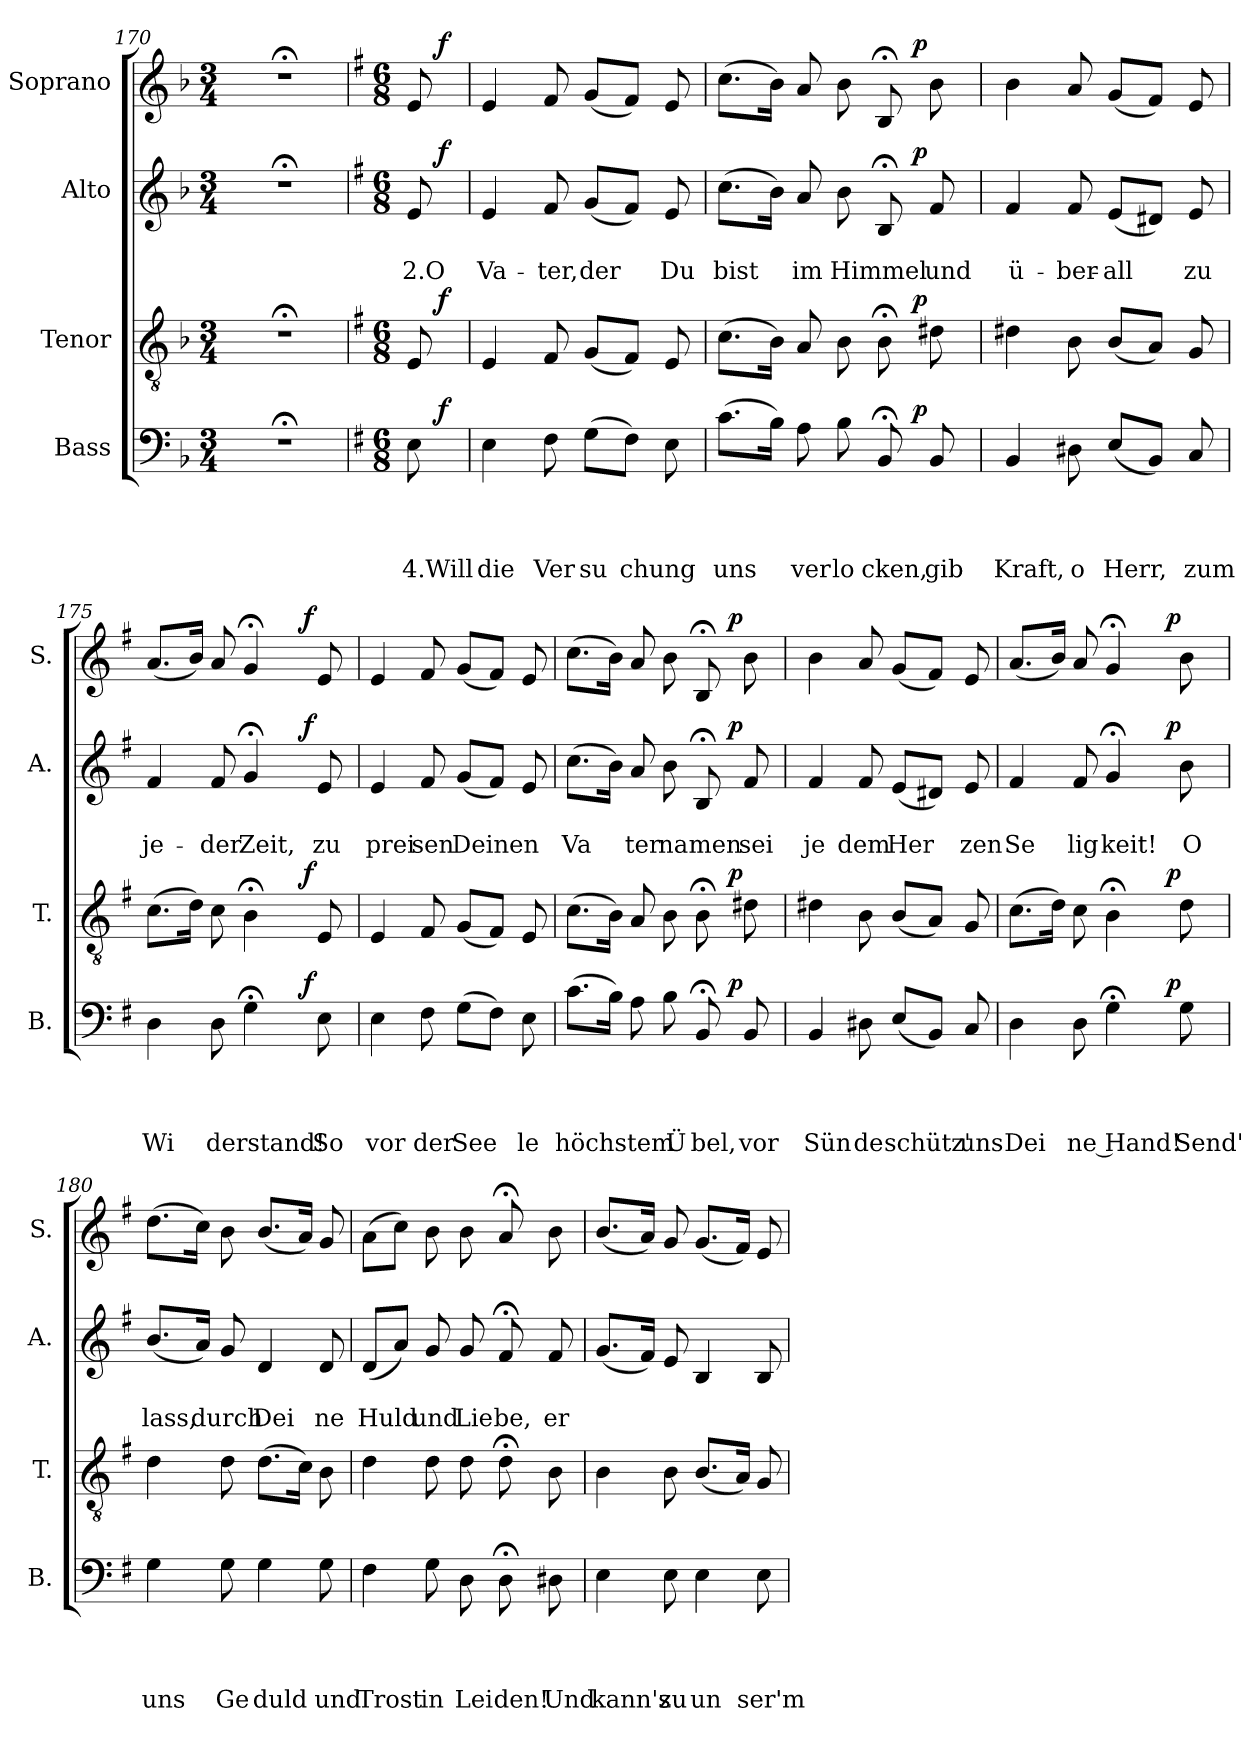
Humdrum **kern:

**kern	**text	**text	**text	**text	**dynam	**kern	**dynam	**kern	**text	**text	**dynam	**kern	**dynam
*part4	*part4	*part4	*part4	*part4	*part4	*part3	*part3	*part2	*part2	*part2	*part2	*part1	*part1
*staff4	*staff4	*staff4	*staff4	*staff4	*staff4	*staff3	*staff3	*staff2	*staff2	*staff2	*staff2	*staff1	*staff1
*I"Bass	*	*	*	*	*	*I"Tenor	*	*I"Alto	*	*	*	*I"Soprano	*
*I'B.	*	*	*	*	*	*I'T.	*	*I'A.	*	*	*	*I'S.	*
*clefF4	*	*	*	*	*	*clefGv2	*	*clefG2	*	*	*	*clefG2	*
*k[b-]	*	*	*	*	*	*k[b-]	*	*k[b-]	*	*	*	*k[b-]	*
*F:	*	*	*	*	*	*F:	*	*F:	*	*	*	*F:	*
*M3/4	*	*	*	*	*	*M3/4	*	*M3/4	*	*	*	*M3/4	*
=170	=170	=170	=170	=170	=170	=170	=170	=170	=170	=170	=170	=170	=170
!LO:N:vis=1	!	!	!	!	!	!LO:N:vis=1	!	!LO:N:vis=1	!	!	!	!LO:N:vis=1	!
2.r;<	.	.	.	.	.	2.r;<	.	2.r;<	.	.	.	2.r;<	.
!!LO:PB:g=z
=171!	=171!	=171!	=171!	=171!	=171!	=171!	=171!	=171!	=171!	=171!	=171!	=171!	=171!
*k[f#]	*	*	*	*	*	*k[f#]	*	*k[f#]	*	*	*	*k[f#]	*
*G:	*	*	*	*	*	*G:	*	*G:	*	*	*	*G:	*
*M6/8	*	*	*	*	*	*M6/8	*	*M6/8	*	*	*	*M6/8	*
!	!	!	!	!LO:LY:b:rj	!	!	!	!	!	!LO:LY:b:rj	!	!	!
*^	*	*	*	*	*	*^	*	*^	*	*	*	*^	*
8E\	16ryy	.	.	.	4.Will	.	8E/	16ryy	.	8e/	16ryy	.	2.O	.	8e/	16ryy	.
!	!	!	!	!	!	!LO:DY:a	!	!	!LO:DY:a	!	!	!	!	!LO:DY:a	!	!	!LO:DY:a
.	16ryy	.	.	.	.	f	.	16ryy	f	.	16ryy	.	.	f	.	16ryy	f
=172	=172	=172	=172	=172	=172	=172	=172	=172	=172	=172	=172	=172	=172	=172	=172	=172	=172
!	!	!	!	!	!LO:LY:b	!	!	!	!	!	!	!	!LO:LY:b	!	!	!	!
*v	*v	*	*	*	*	*	*	*	*	*v	*v	*	*	*	*v	*v	*
*	*	*	*	*	*	*v	*v	*	*	*	*	*	*	*
4E\	.	.	.	die	.	4E/	.	4e/	.	Va-	.	4e/	.
!	!	!	!	!LO:LY:b	!	!	!	!	!	!LO:LY:b	!	!	!
8F#\	.	.	.	Ver	.	8F#/	.	8f#/	.	-ter,	.	8f#/	.
!	!	!	!	!LO:LY:b	!	!	!	!	!	!LO:LY:b	!	!	!
(>8G\L	.	.	.	su	.	(<8G/L	.	(<8g/L	.	der	.	(<8g/L	.
!	!	!	!	!LO:LY:b	!	!	!	!	!	!	!	!	!
8F#\J)	.	.	.	chung	.	8F#/J)	.	8f#/J)	.	.	.	8f#/J)	.
!	!	!	!	!	!	!	!	!	!	!LO:LY:b	!	!	!
8E\	.	.	.	.	.	8E/	.	8e/	.	Du	.	8e/	.
=173	=173	=173	=173	=173	=173	=173	=173	=173	=173	=173	=173	=173	=173
!	!	!	!	!LO:LY:b	!	!	!	!	!	!LO:LY:b	!	!	!
*^	*	*	*	*	*	*^	*	*^	*	*	*	*^	*
(>8.c\L	2ryy	.	.	.	uns	.	(>8.c\L	2ryy	.	(>8.cc\L	2ryy	.	bist	.	(>8.cc\L	2ryy	.
16B\Jk)	.	.	.	.	.	.	16B\Jk)	.	.	16b\Jk)	.	.	.	.	16b\Jk)	.	.
!	!	!	!	!	!LO:LY:b	!	!	!	!	!	!	!	!LO:LY:b	!	!	!	!
8A\	.	.	.	.	ver	.	8A/	.	.	8a/	.	.	im	.	8a/	.	.
!	!	!	!	!	!LO:LY:b	!	!	!	!	!	!	!	!LO:LY:b	!	!	!	!
8B\	.	.	.	.	lo	.	8B\	.	.	8b\	.	.	Himmel	.	8b\	.	.
!	!	!	!	!	!LO:LY:b	!	!	!	!	!	!	!	!	!	!	!	!
8BB;/	16.ryy	.	.	.	cken,	.	8B;<\	16.ryy	.	8B;/	16.ryy	.	.	.	8B;/	16.ryy	.
!	!	!	!	!	!	!LO:DY:a	!	!	!LO:DY:a	!	!	!	!	!LO:DY:a	!	!	!LO:DY:a
.	8ryy	.	.	.	.	p	.	8ryy	p	.	8ryy	.	.	p	.	8ryy	p
!	!	!	!	!	!LO:LY:b	!	!	!	!	!	!	!	!LO:LY:b	!	!	!	!
8BB/	.	.	.	.	gib	.	8d#X\	.	.	8f#/	.	.	und	.	8b\	.	.
.	32ryy	.	.	.	.	.	.	32ryy	.	.	32ryy	.	.	.	.	32ryy	.
=174	=174	=174	=174	=174	=174	=174	=174	=174	=174	=174	=174	=174	=174	=174	=174	=174	=174
!	!	!	!	!	!LO:LY:b	!	!	!	!	!	!	!	!LO:LY:b	!	!	!	!
*v	*v	*	*	*	*	*	*	*	*	*v	*v	*	*	*	*v	*v	*
*	*	*	*	*	*	*v	*v	*	*	*	*	*	*	*
4BB/	.	.	.	Kraft,	.	4d#X\	.	4f#/	.	ü-	.	4b\	.
!	!	!	!	!LO:LY:b	!	!	!	!	!	!LO:LY:b	!	!	!
8D#X\	.	.	.	o	.	8B\	.	8f#/	.	-ber-	.	8a/	.
!	!	!	!	!LO:LY:b	!	!	!	!	!	!LO:LY:b	!	!	!
(<8E/L	.	.	.	Herr,	.	(<8B/L	.	(<8e/L	.	-all	.	(<8g/L	.
8BB/J)	.	.	.	.	.	8A/J)	.	8d#X/J)	.	.	.	8f#/J)	.
!	!	!	!	!LO:LY:b	!	!	!	!	!	!LO:LY:b	!	!	!
8C/	.	.	.	zum	.	8G/	.	8e/	.	zu	.	8e/	.
=175	=175	=175	=175	=175	=175	=175	=175	=175	=175	=175	=175	=175	=175
!	!	!	!	!LO:LY:b	!	!	!	!	!	!LO:LY:b	!	!	!
*^	*	*	*	*	*	*^	*	*^	*	*	*	*^	*
4D\	2ryy	.	.	.	Wi	.	(>8.c\L	2ryy	.	4f#/	2ryy	.	je-	.	(<8.a/L	2ryy	.
.	.	.	.	.	.	.	16d\Jk)	.	.	.	.	.	.	.	16b/Jk)	.	.
!	!	!	!	!	!LO:LY:b	!	!	!	!	!	!	!	!LO:LY:b	!	!	!	!
8D\	.	.	.	.	derstand!	.	8c\	.	.	8f#/	.	.	-der	.	8a/	.	.
!	!	!	!	!	!	!	!	!	!	!	!	!	!LO:LY:b	!	!	!	!
4G;<\	.	.	.	.	.	.	4B;<\	.	.	4g;/	.	.	Zeit,	.	4g;/	.	.
.	16.ryy	.	.	.	.	.	.	16.ryy	.	.	16.ryy	.	.	.	.	16.ryy	.
!	!	!	!	!	!	!LO:DY:a	!	!	!LO:DY:a	!	!	!	!	!LO:DY:a	!	!	!LO:DY:a
.	8ryy	.	.	.	.	f	.	8ryy	f	.	8ryy	.	.	f	.	8ryy	f
!	!	!	!	!	!LO:LY:b	!	!	!	!	!	!	!	!LO:LY:b	!	!	!	!
8E\	.	.	.	.	So	.	8E/	.	.	8e/	.	.	zu	.	8e/	.	.
.	32ryy	.	.	.	.	.	.	32ryy	.	.	32ryy	.	.	.	.	32ryy	.
!!LO:LB:g=z
=176	=176	=176	=176	=176	=176	=176	=176	=176	=176	=176	=176	=176	=176	=176	=176	=176	=176
!	!	!	!	!	!LO:LY:b	!	!	!	!	!	!	!	!LO:LY:b	!	!	!	!
*v	*v	*	*	*	*	*	*	*	*	*v	*v	*	*	*	*v	*v	*
*	*	*	*	*	*	*v	*v	*	*	*	*	*	*	*
4E\	.	.	.	vor	.	4E/	.	4e/	.	prei	.	4e/	.
!	!	!	!	!LO:LY:b	!	!	!	!	!	!LO:LY:b	!	!	!
8F#\	.	.	.	der	.	8F#/	.	8f#/	.	sen	.	8f#/	.
!	!	!	!	!LO:LY:b	!	!	!	!	!	!LO:LY:b	!	!	!
(>8G\L	.	.	.	See	.	(<8G/L	.	(<8g/L	.	Deinen	.	(<8g/L	.
8F#\J)	.	.	.	.	.	8F#/J)	.	8f#/J)	.	.	.	8f#/J)	.
!	!	!	!	!LO:LY:b	!	!	!	!	!	!	!	!	!
8E\	.	.	.	le	.	8E/	.	8e/	.	.	.	8e/	.
=177	=177	=177	=177	=177	=177	=177	=177	=177	=177	=177	=177	=177	=177
!	!	!	!	!LO:LY:b	!	!	!	!	!	!LO:LY:b	!	!	!
*^	*	*	*	*	*	*^	*	*^	*	*	*	*^	*
(>8.c\L	2ryy	.	.	.	höchstem	.	(>8.c\L	2ryy	.	(>8.cc\L	2ryy	.	Va	.	(>8.cc\L	2ryy	.
16B\Jk)	.	.	.	.	.	.	16B\Jk)	.	.	16b\Jk)	.	.	.	.	16b\Jk)	.	.
!	!	!	!	!	!	!	!	!	!	!	!	!	!LO:LY:b	!	!	!	!
8A\	.	.	.	.	.	.	8A/	.	.	8a/	.	.	ter	.	8a/	.	.
!	!	!	!	!	!LO:LY:b	!	!	!	!	!	!	!	!LO:LY:b	!	!	!	!
8B\	.	.	.	.	Ü	.	8B\	.	.	8b\	.	.	na	.	8b\	.	.
!	!	!	!	!	!LO:LY:b	!	!	!	!	!	!	!	!LO:LY:b	!	!	!	!
8BB;/	16.ryy	.	.	.	bel,	.	8B;<\	16.ryy	.	8B;/	16.ryy	.	men	.	8B;/	16.ryy	.
!	!	!	!	!	!	!LO:DY:a	!	!	!LO:DY:a	!	!	!	!	!LO:DY:a	!	!	!LO:DY:a
.	8ryy	.	.	.	.	p	.	8ryy	p	.	8ryy	.	.	p	.	8ryy	p
!	!	!	!	!	!LO:LY:b	!	!	!	!	!	!	!	!LO:LY:b	!	!	!	!
8BB/	.	.	.	.	vor	.	8d#X\	.	.	8f#/	.	.	sei	.	8b\	.	.
.	32ryy	.	.	.	.	.	.	32ryy	.	.	32ryy	.	.	.	.	32ryy	.
=178	=178	=178	=178	=178	=178	=178	=178	=178	=178	=178	=178	=178	=178	=178	=178	=178	=178
!	!	!	!	!	!LO:LY:b	!	!	!	!	!	!	!	!LO:LY:b	!	!	!	!
*v	*v	*	*	*	*	*	*	*	*	*v	*v	*	*	*	*v	*v	*
*	*	*	*	*	*	*v	*v	*	*	*	*	*	*	*
4BB/	.	.	.	Sün	.	4d#X\	.	4f#/	.	je	.	4b\	.
!	!	!	!	!LO:LY:b	!	!	!	!	!	!LO:LY:b	!	!	!
8D#X\	.	.	.	de	.	8B\	.	8f#/	.	dem	.	8a/	.
!	!	!	!	!LO:LY:b	!	!	!	!	!	!LO:LY:b	!	!	!
(<8E/L	.	.	.	schütz'	.	(<8B/L	.	(<8e/L	.	Her	.	(<8g/L	.
8BB/J)	.	.	.	.	.	8A/J)	.	8d#X/J)	.	.	.	8f#/J)	.
!	!	!	!	!LO:LY:b	!	!	!	!	!	!LO:LY:b	!	!	!
8C/	.	.	.	uns	.	8G/	.	8e/	.	zen	.	8e/	.
=179	=179	=179	=179	=179	=179	=179	=179	=179	=179	=179	=179	=179	=179
!	!	!	!	!LO:LY:b	!	!	!	!	!	!LO:LY:b	!	!	!
*^	*	*	*	*	*	*^	*	*^	*	*	*	*^	*
4D\	2ryy	.	.	.	Dei	.	(>8.c\L	2ryy	.	4f#/	2ryy	.	Se	.	(<8.a/L	2ryy	.
.	.	.	.	.	.	.	16d\Jk)	.	.	.	.	.	.	.	16b/Jk)	.	.
!	!	!	!	!	!LO:LY:b	!	!	!	!	!	!	!	!LO:LY:b	!	!	!	!
8D\	.	.	.	.	ne Hand!	.	8c\	.	.	8f#/	.	.	lig	.	8a/	.	.
!	!	!	!	!	!	!	!	!	!	!	!	!	!LO:LY:b	!	!	!	!
4G;<\	.	.	.	.	.	.	4B;<\	.	.	4g;/	.	.	keit!	.	4g;/	.	.
.	16.ryy	.	.	.	.	.	.	16.ryy	.	.	16.ryy	.	.	.	.	16.ryy	.
!	!	!	!	!	!	!LO:DY:a	!	!	!LO:DY:a	!	!	!	!	!LO:DY:a	!	!	!LO:DY:a
.	8ryy	.	.	.	.	p	.	8ryy	p	.	8ryy	.	.	p	.	8ryy	p
!	!	!	!	!	!LO:LY:b	!	!	!	!	!	!	!	!LO:LY:b	!	!	!	!
8G\	.	.	.	.	Send'	.	8d\	.	.	8b\	.	.	O	.	8b\	.	.
.	32ryy	.	.	.	.	.	.	32ryy	.	.	32ryy	.	.	.	.	32ryy	.
=180	=180	=180	=180	=180	=180	=180	=180	=180	=180	=180	=180	=180	=180	=180	=180	=180	=180
!	!	!	!	!	!LO:LY:b	!	!	!	!	!	!	!	!LO:LY:b	!	!	!	!
*v	*v	*	*	*	*	*	*	*	*	*v	*v	*	*	*	*v	*v	*
*	*	*	*	*	*	*v	*v	*	*	*	*	*	*	*
4G\	.	.	.	uns	.	4d\	.	(<8.b/L	.	lass,	.	(>8.dd\L	.
!	!	!	!	!	!	!	!	!	!	!LO:LY:b	!	!	!
.	.	.	.	.	.	.	.	16a/Jk)	.	durch	.	16cc\Jk)	.
!	!	!	!	!LO:LY:b	!	!	!	!	!	!	!	!	!
8G\	.	.	.	Ge	.	8d\	.	8g/	.	.	.	8b\	.
!	!	!	!	!LO:LY:b	!	!	!	!	!	!LO:LY:b	!	!	!
4G\	.	.	.	duld	.	(>8.d\L	.	4d/	.	Dei	.	(<8.b/L	.
.	.	.	.	.	.	16c\Jk)	.	.	.	.	.	16a/Jk)	.
!	!	!	!	!LO:LY:b	!	!	!	!	!	!LO:LY:b	!	!	!
8G\	.	.	.	und	.	8B\	.	8d/	.	ne	.	8g/	.
!!LO:LB:g=z
=181	=181	=181	=181	=181	=181	=181	=181	=181	=181	=181	=181	=181	=181
!	!	!	!	!LO:LY:b	!	!	!	!	!	!LO:LY:b	!	!	!
4F#\	.	.	.	Trost	.	4d\	.	(<8d/L	.	Huld	.	(>8a\L	.
.	.	.	.	.	.	.	.	8a/J)	.	.	.	8cc\J)	.
!	!	!	!	!LO:LY:b	!	!	!	!	!	!LO:LY:b	!	!	!
8G\	.	.	.	in	.	8d\	.	8g/	.	und	.	8b\	.
!	!	!	!	!LO:LY:b	!	!	!	!	!	!LO:LY:b	!	!	!
8D\	.	.	.	Lei	.	8d\	.	8g/	.	Lie	.	8b\	.
!	!	!	!	!LO:LY:b	!	!	!	!	!	!LO:LY:b	!	!	!
8D;<\	.	.	.	den!	.	8d;<\	.	8f#;/	.	be,	.	8a;/	.
!	!	!	!	!LO:LY:b	!	!	!	!	!	!LO:LY:b	!	!	!
8D#X\	.	.	.	Und	.	8B\	.	8f#/	.	er	.	8b\	.
=182	=182	=182	=182	=182	=182	=182	=182	=182	=182	=182	=182	=182	=182
!	!	!	!	!LO:LY:b	!	!	!	!	!	!	!	!	!
4E\	.	.	.	kann's	.	4B\	.	(<8.g/L	.	.	.	(<8.b/L	.
.	.	.	.	.	.	.	.	16f#/Jk)	.	.	.	16a/Jk)	.
!	!	!	!	!LO:LY:b	!	!	!	!	!	!	!	!	!
8E\	.	.	.	zu	.	8B\	.	8e/	.	.	.	8g/	.
!	!	!	!	!LO:LY:b	!	!	!	!	!	!	!	!	!
4E\	.	.	.	un	.	(<8.B/L	.	4B/	.	.	.	(<8.g/L	.
.	.	.	.	.	.	16A/Jk)	.	.	.	.	.	16f#/Jk)	.
!	!	!	!	!LO:LY:b	!	!	!	!	!	!	!	!	!
8E\	.	.	.	ser'm	.	8G/	.	8B/	.	.	.	8e/	.
=	=	=	=	=	=	=	=	=	=	=	=	=	=
*-	*-	*-	*-	*-	*-	*-	*-	*-	*-	*-	*-	*-	*-
